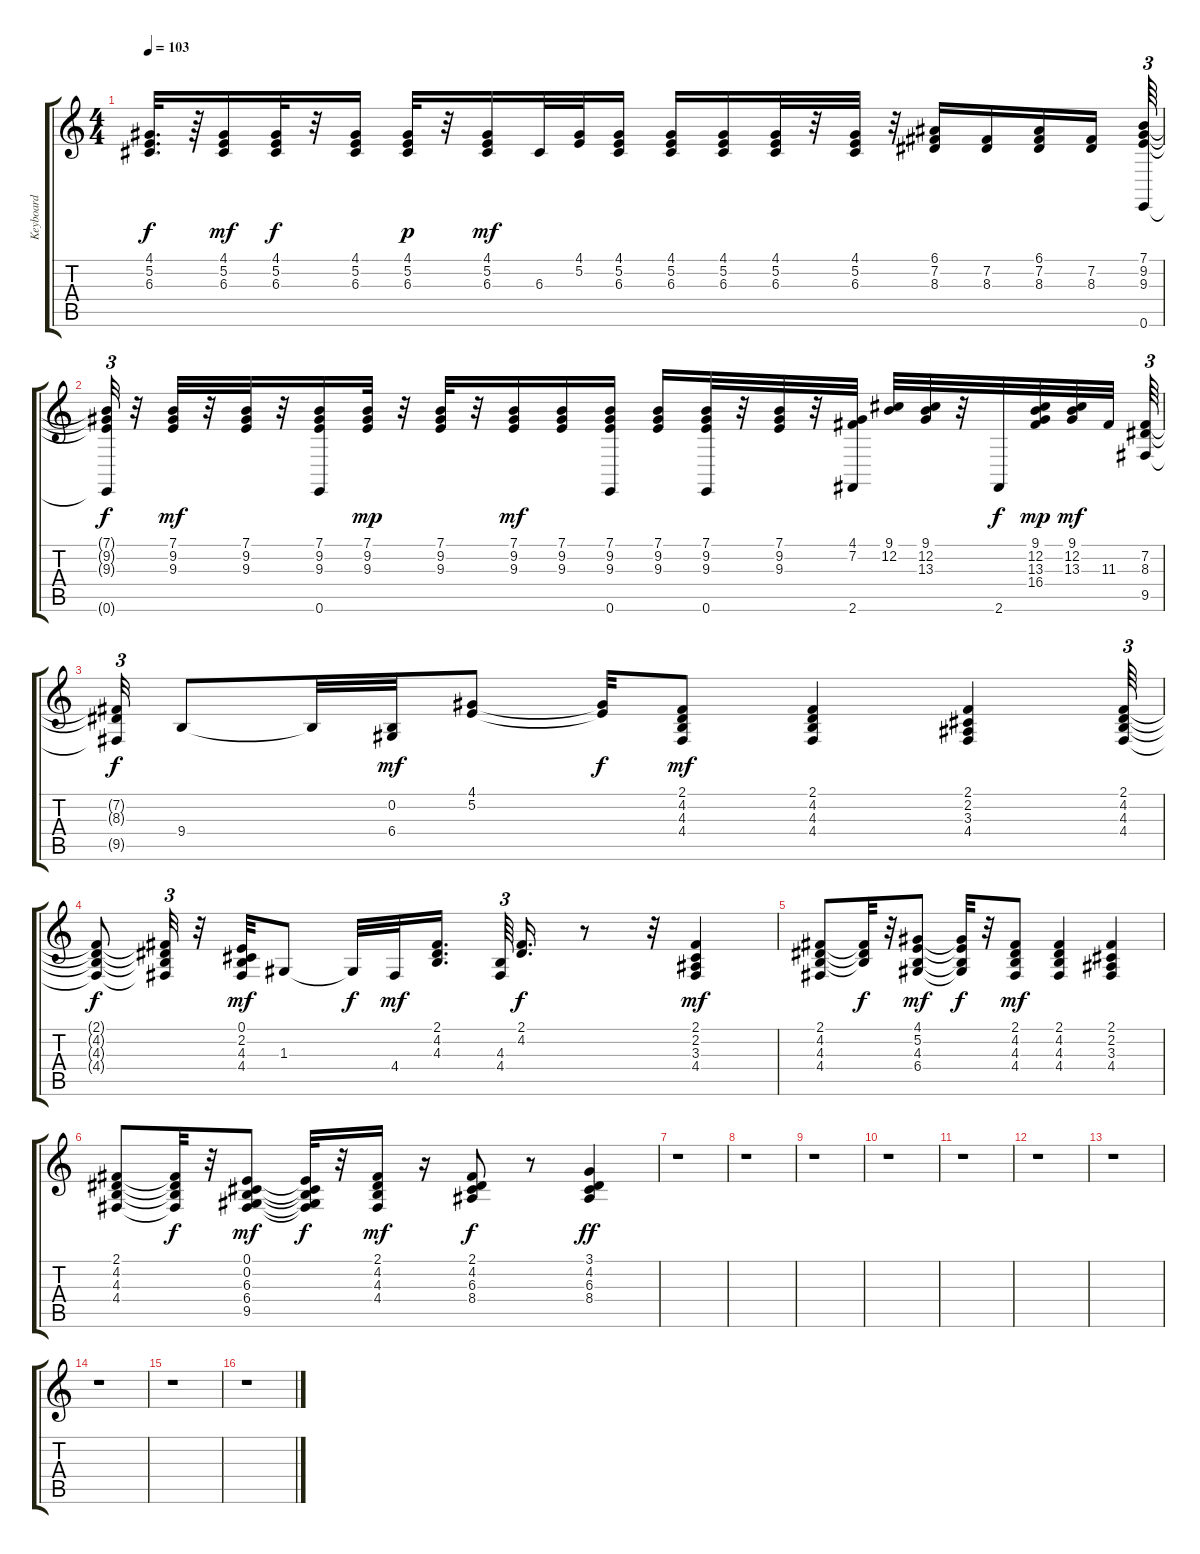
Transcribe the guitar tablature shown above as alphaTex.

\track ("Keyboard" "Keyboard") {instrument electricpiano1}
\staff {score tabs}
\tuning (E4 B3 G3 D3 A2 E2) {hide}
\ts (4 4)
\tempo 103
\clef g2
\ks c
(4.1{t} 5.2{t} 6.3{t}).32{d dy f} r.64 (4.1 5.2 6.3).16{dy mf} (4.1 5.2 6.3).32{dy f} r.32 (4.1 5.2 6.3).16 (4.1 5.2 6.3).32{dy p} r.32 (4.1 5.2 6.3).16{dy mf} 6.3.32 (4.1 5.2).32 (4.1 5.2 6.3).16 (4.1 5.2 6.3).16 (4.1 5.2 6.3).16 (4.1 5.2 6.3).32 r.32 (4.1 5.2 6.3).32 r.32 (6.1 7.2 8.3).16 (7.2 8.3).16 (6.1 7.2 8.3).16 (7.2 8.3).16 (7.1 9.2 9.3 0.6).64{tu (3 2)} |
(7.1{t} 9.2{t} 9.3{t} 0.6{t}).32{tu (3 2) dy f} r.32 (7.1 9.2 9.3).32{dy mf} r.32 (7.1 9.2 9.3).32 r.32 (7.1 9.2 9.3 0.6).16 (7.1 9.2 9.3).32{dy mp} r.32 (7.1 9.2 9.3).32 r.32 (7.1 9.2 9.3).16{dy mf} (7.1 9.2 9.3).16 (7.1 9.2 9.3 0.6).16 (7.1 9.2 9.3).16 (7.1 9.2 9.3 0.6).32 r.32 (7.1 9.2 9.3).32 r.32 (4.1 7.2 2.6).32 (9.1 12.2).32 (9.1 12.2 13.3).32 r.32 2.6.32{dy f} (9.1 12.2 13.3 16.4).32{dy mp} (9.1 12.2 13.3).32{dy mf} 11.3.32{beam splitsecondary} (7.2 8.3 9.5).64{tu (3 2)} |
(7.2{t} 8.3{t} 9.5{t}).32{tu (3 2) dy f} 9.4.8 9.4{t}.32 (0.2 6.4).32{dy mf} (4.1 5.2).8 (4.1{t} 5.2{t}).32{dy f} (2.1 4.2 4.3 4.4).8{dy mf} (2.1 4.2 4.3 4.4).4 (2.1 2.2 3.3 4.4).4 (2.1 4.2 4.3 4.4).64{tu (3 2)} |
(2.1{t} 4.2{t} 4.3{t} 4.4{t}).8{dy f} (2.1{t} 4.2{t} 4.3{t} 4.4{t}).32{tu (3 2)} r.32 (0.1 2.2 4.3 4.4).32{dy mf} 1.3.8 1.3{t}.32{dy f} 4.4.32{dy mf} (2.1 4.2 4.3).16{d beam splitsecondary} (4.3 4.4).64{tu (3 2)} (2.1 4.2).16{d dy f} r.8 r.32 (2.1 2.2 3.3 4.4).4{dy mf} |
(2.1 4.2 4.3 4.4).8 (2.1{t} 4.2{t} 4.3{t}).32{dy f} r.32 (4.1 5.2 4.3 6.4).8{dy mf} (4.1{t} 5.2{t} 4.3{t} 6.4{t}).32{dy f} r.32 (2.1 4.2 4.3 4.4).8{dy mf} (2.1 4.2 4.3 4.4).4 (2.1 2.2 3.3 4.4).4 |
(2.1 4.2 4.3 4.4).8 (2.1{t} 4.2{t} 4.3{t} 4.4{t}).32{dy f} r.32 (0.1 0.2 6.3 6.4 9.5).8{dy mf} (0.1{t} 0.2{t} 6.3{t} 6.4{t} 9.5{t}).32{dy f} r.32 (2.1 4.2 4.3 4.4).16{dy mf} r.16 (2.1 4.2 6.3 8.4).8{dy f} r.8 (3.1 4.2 6.3 8.4).4{dy ff} |
r.1 |
r.1 |
r.1 |
r.1 |
r.1 |
r.1 |
r.1 |
r.1 |
r.1 |
r.1
